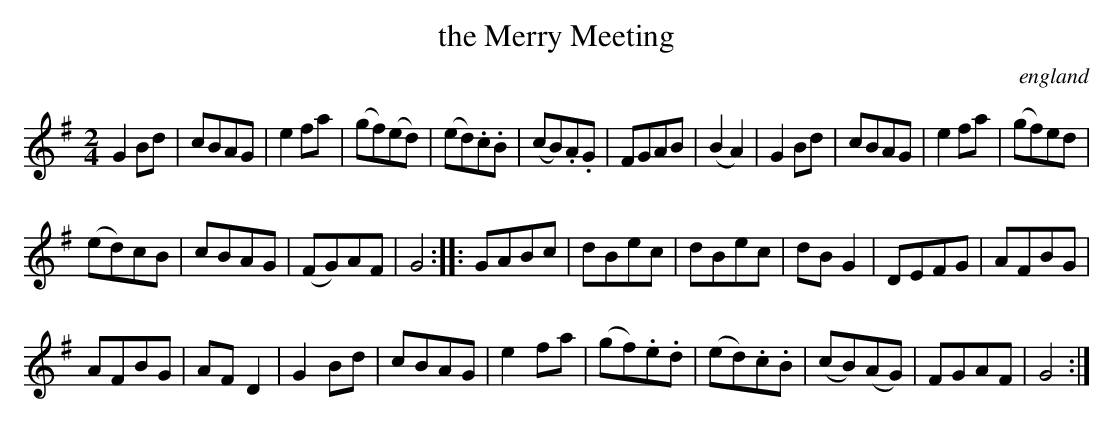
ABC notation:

X:1
T:the Merry Meeting
O:england
M:2/4
L:1/8
K:G
G2Bd| cBAG| e2fa| (gf)(ed)|\
(ed).c.B| (cB).A.G| FGAB| (B2A2)|\
G2Bd| cBAG| e2fa| (gf)ed|
(ed)cB| cBAG| (FG)AF| G4::\
GABc| dBec| dBec| dBG2| DEFG| AFBG|
AFBG| AFD2| \
G2Bd| cBAG| e2fa| (gf).e.d| \
(ed).c.B| (cB)(AG)| FGAF| G4:|
